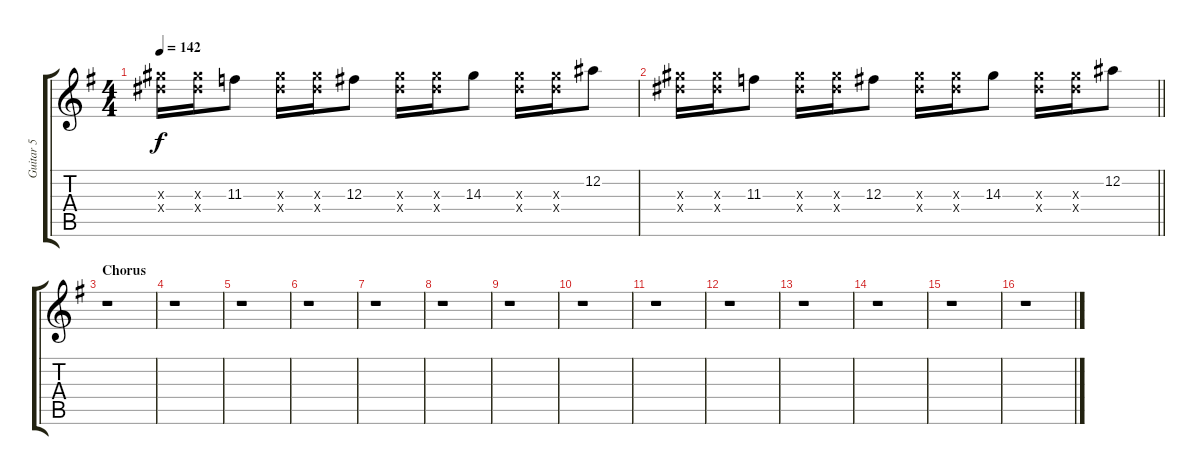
\track ("Guitar 5" "Guitar 5") {instrument distortionguitar}
\staff {score tabs}
\tuning (Eb4 Bb3 Gb3 Db3 Ab2 Eb2) {hide}
\ts (4 4)
\tempo 142
\clef g2
\ks g
(14.3{x} 14.4{x}).16{dy f} (14.3{x} 14.4{x}).16 11.3.8 (14.3{x} 14.4{x}).16 (14.3{x} 14.4{x}).16 12.3.8 (14.3{x} 14.4{x}).16 (14.3{x} 14.4{x}).16 14.3.8 (14.3{x} 14.4{x}).16 (14.3{x} 14.4{x}).16 12.2.8 |
\barLineRight lightlight
(14.3{x} 14.4{x}).16 (14.3{x} 14.4{x}).16 11.3.8 (14.3{x} 14.4{x}).16 (14.3{x} 14.4{x}).16 12.3.8 (14.3{x} 14.4{x}).16 (14.3{x} 14.4{x}).16 14.3.8 (14.3{x} 14.4{x}).16 (14.3{x} 14.4{x}).16 12.2.8 |
\section ("" "Chorus")
r.1 |
r.1 |
r.1 |
r.1 |
r.1 |
r.1 |
r.1 |
r.1 |
r.1 |
r.1 |
r.1 |
r.1 |
r.1 |
r.1
